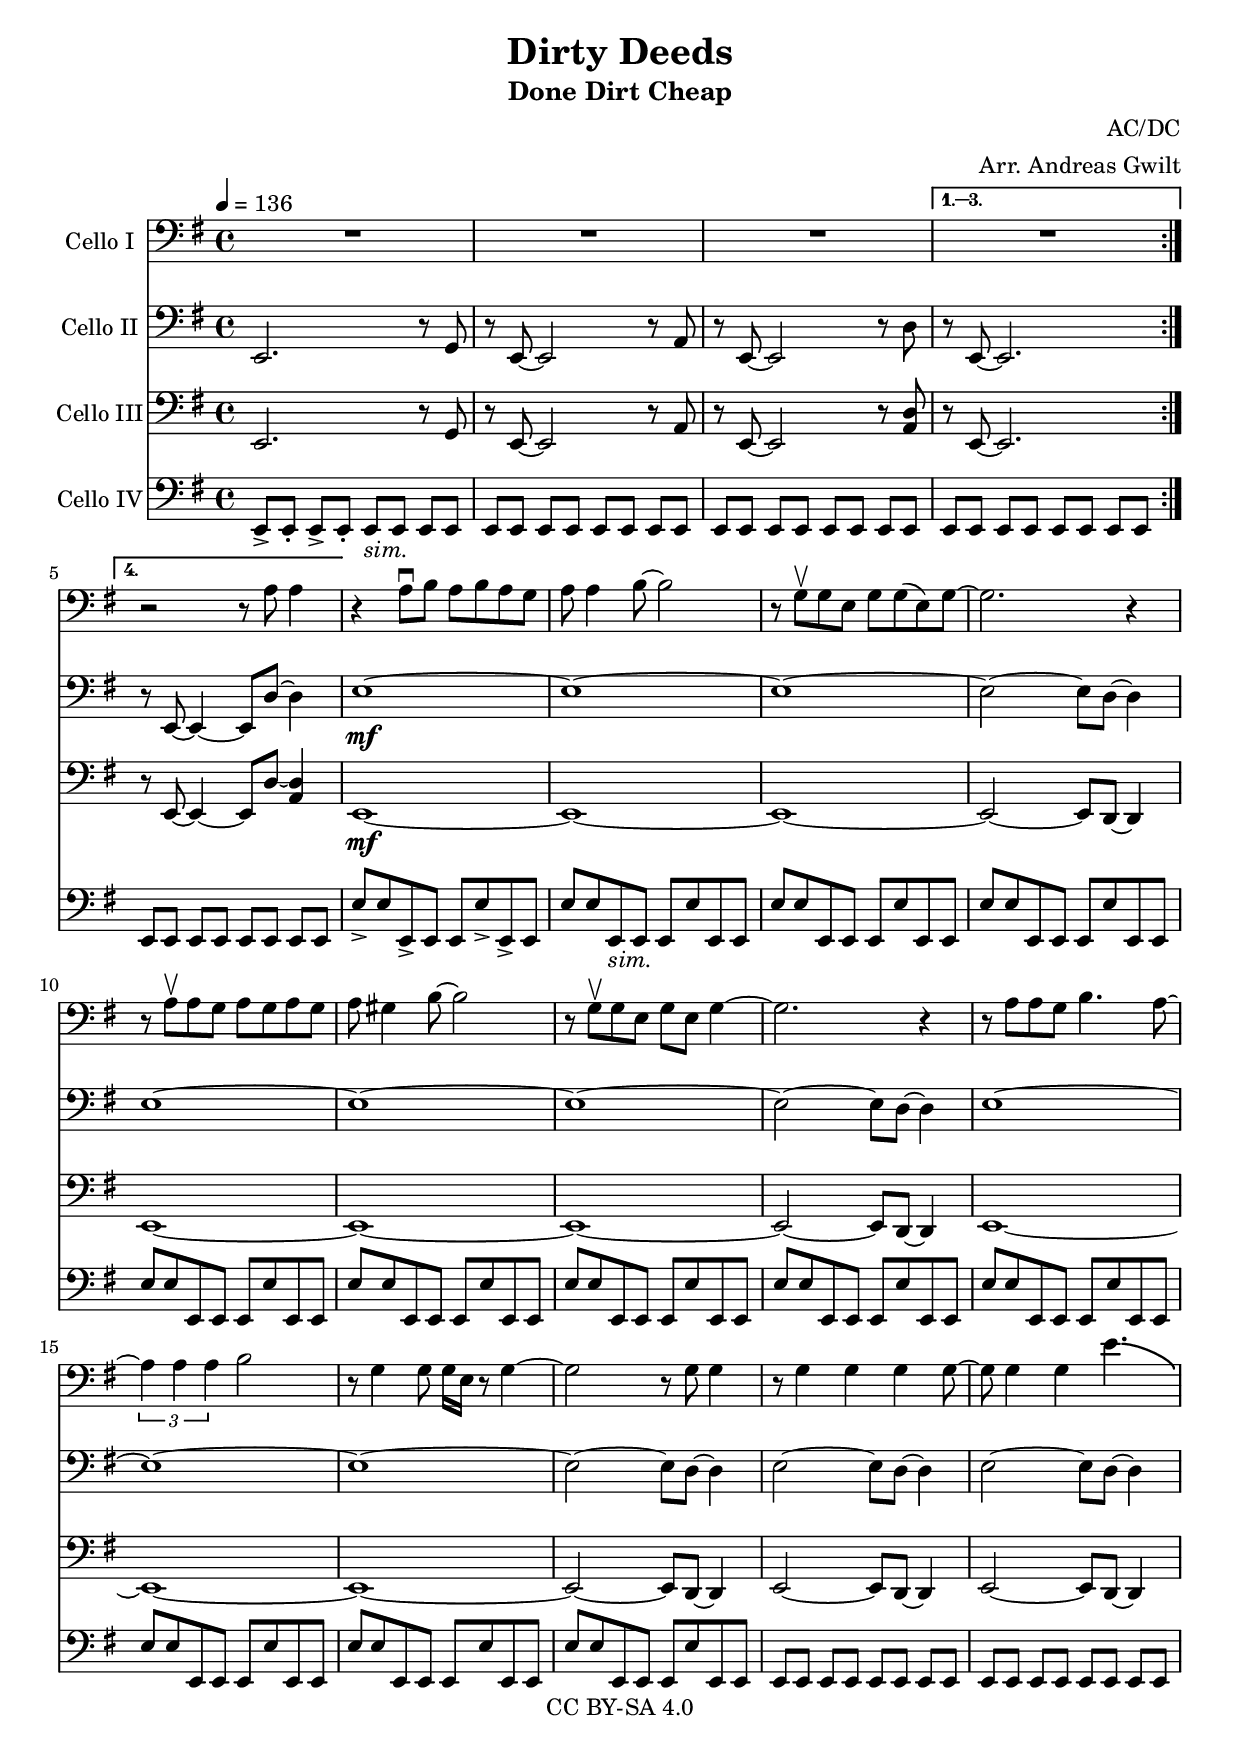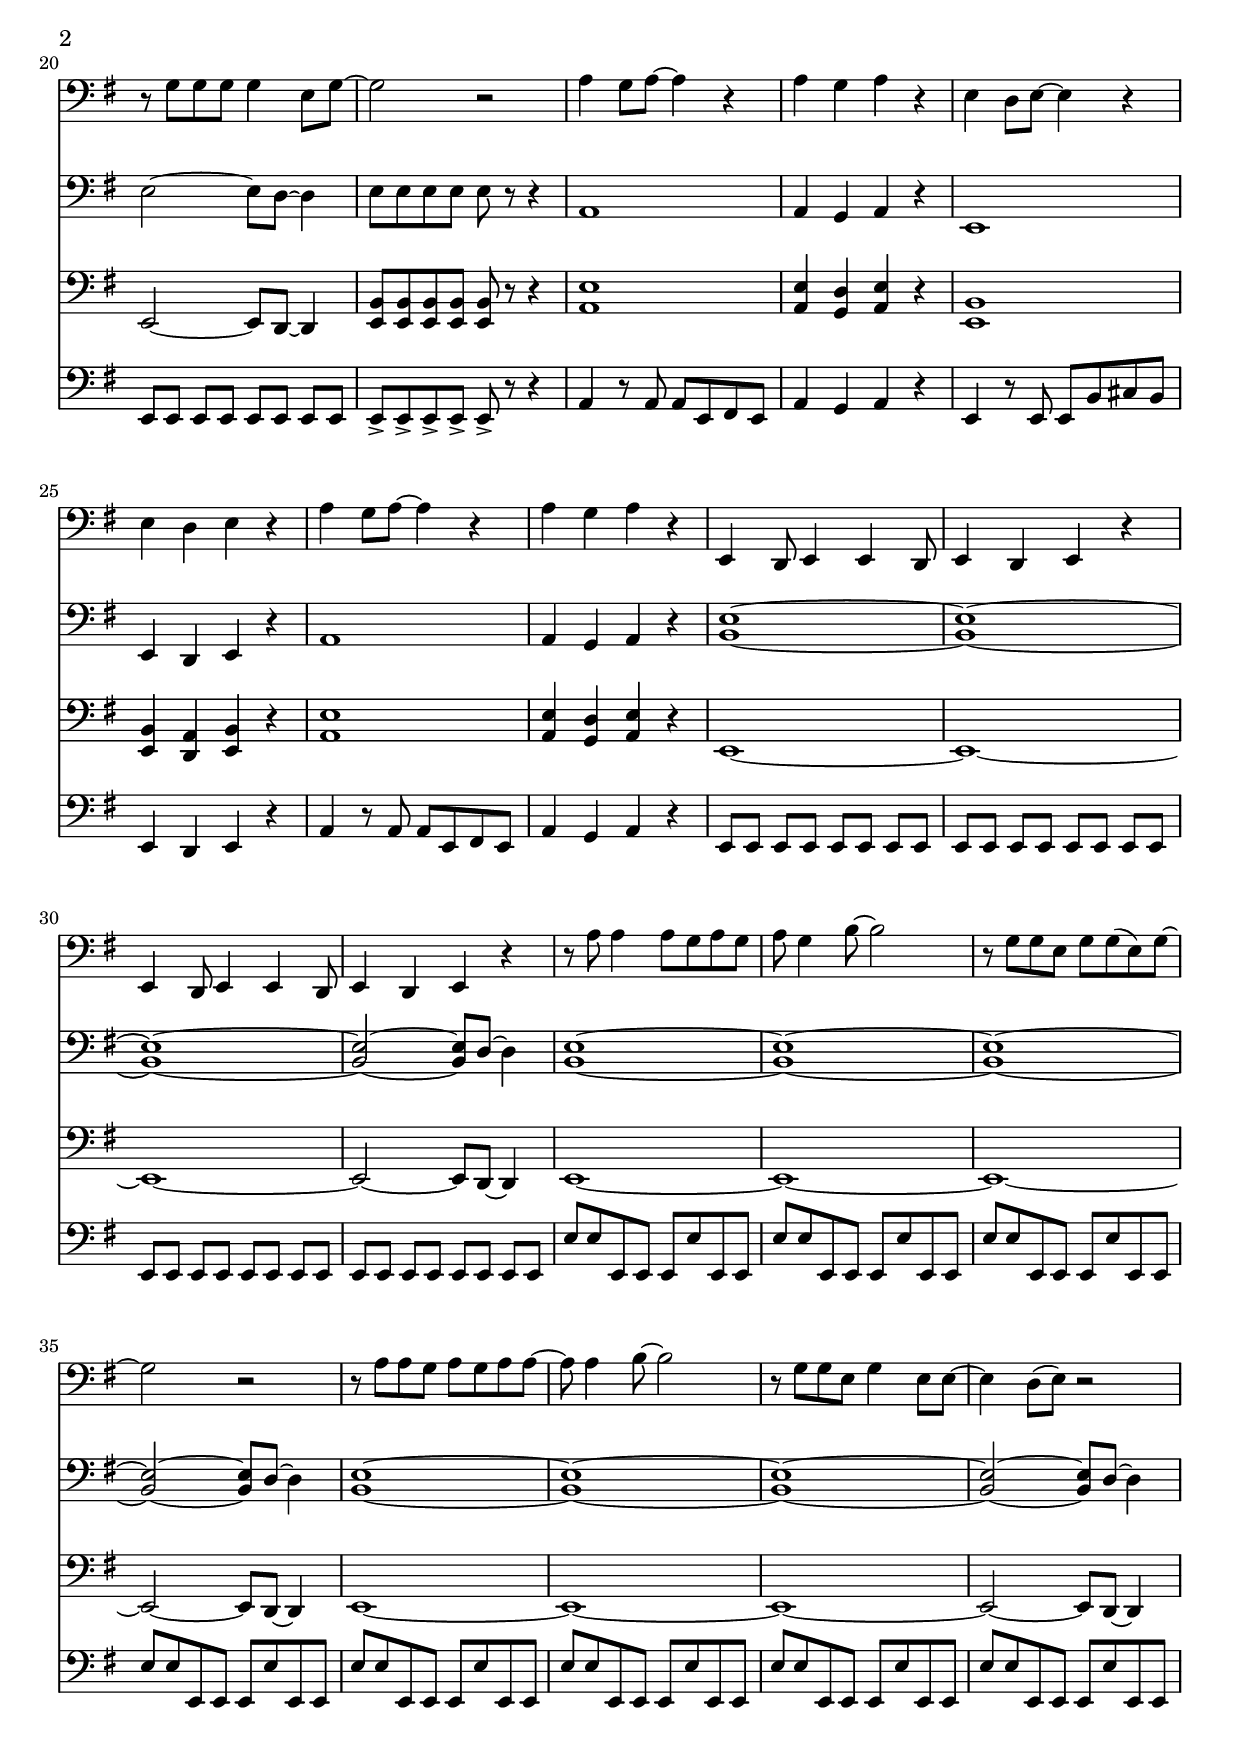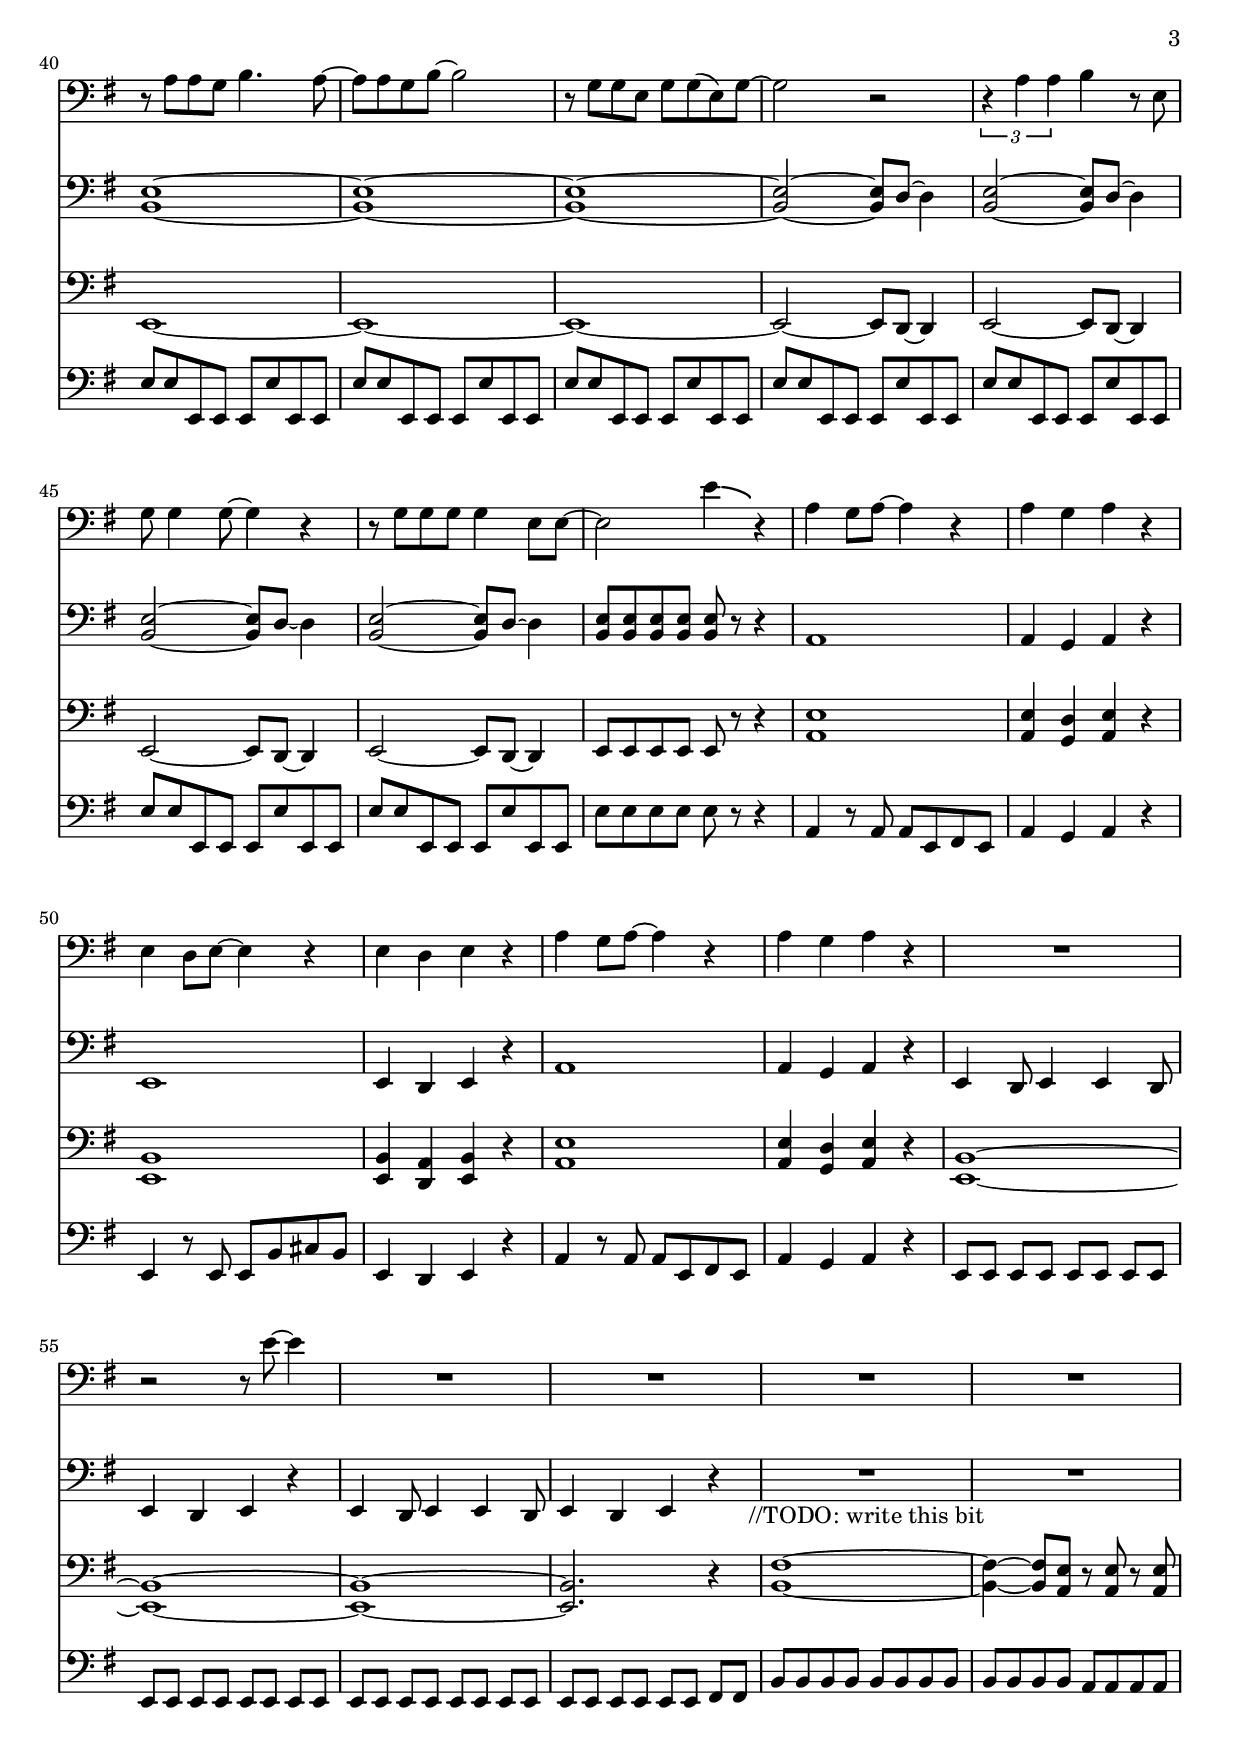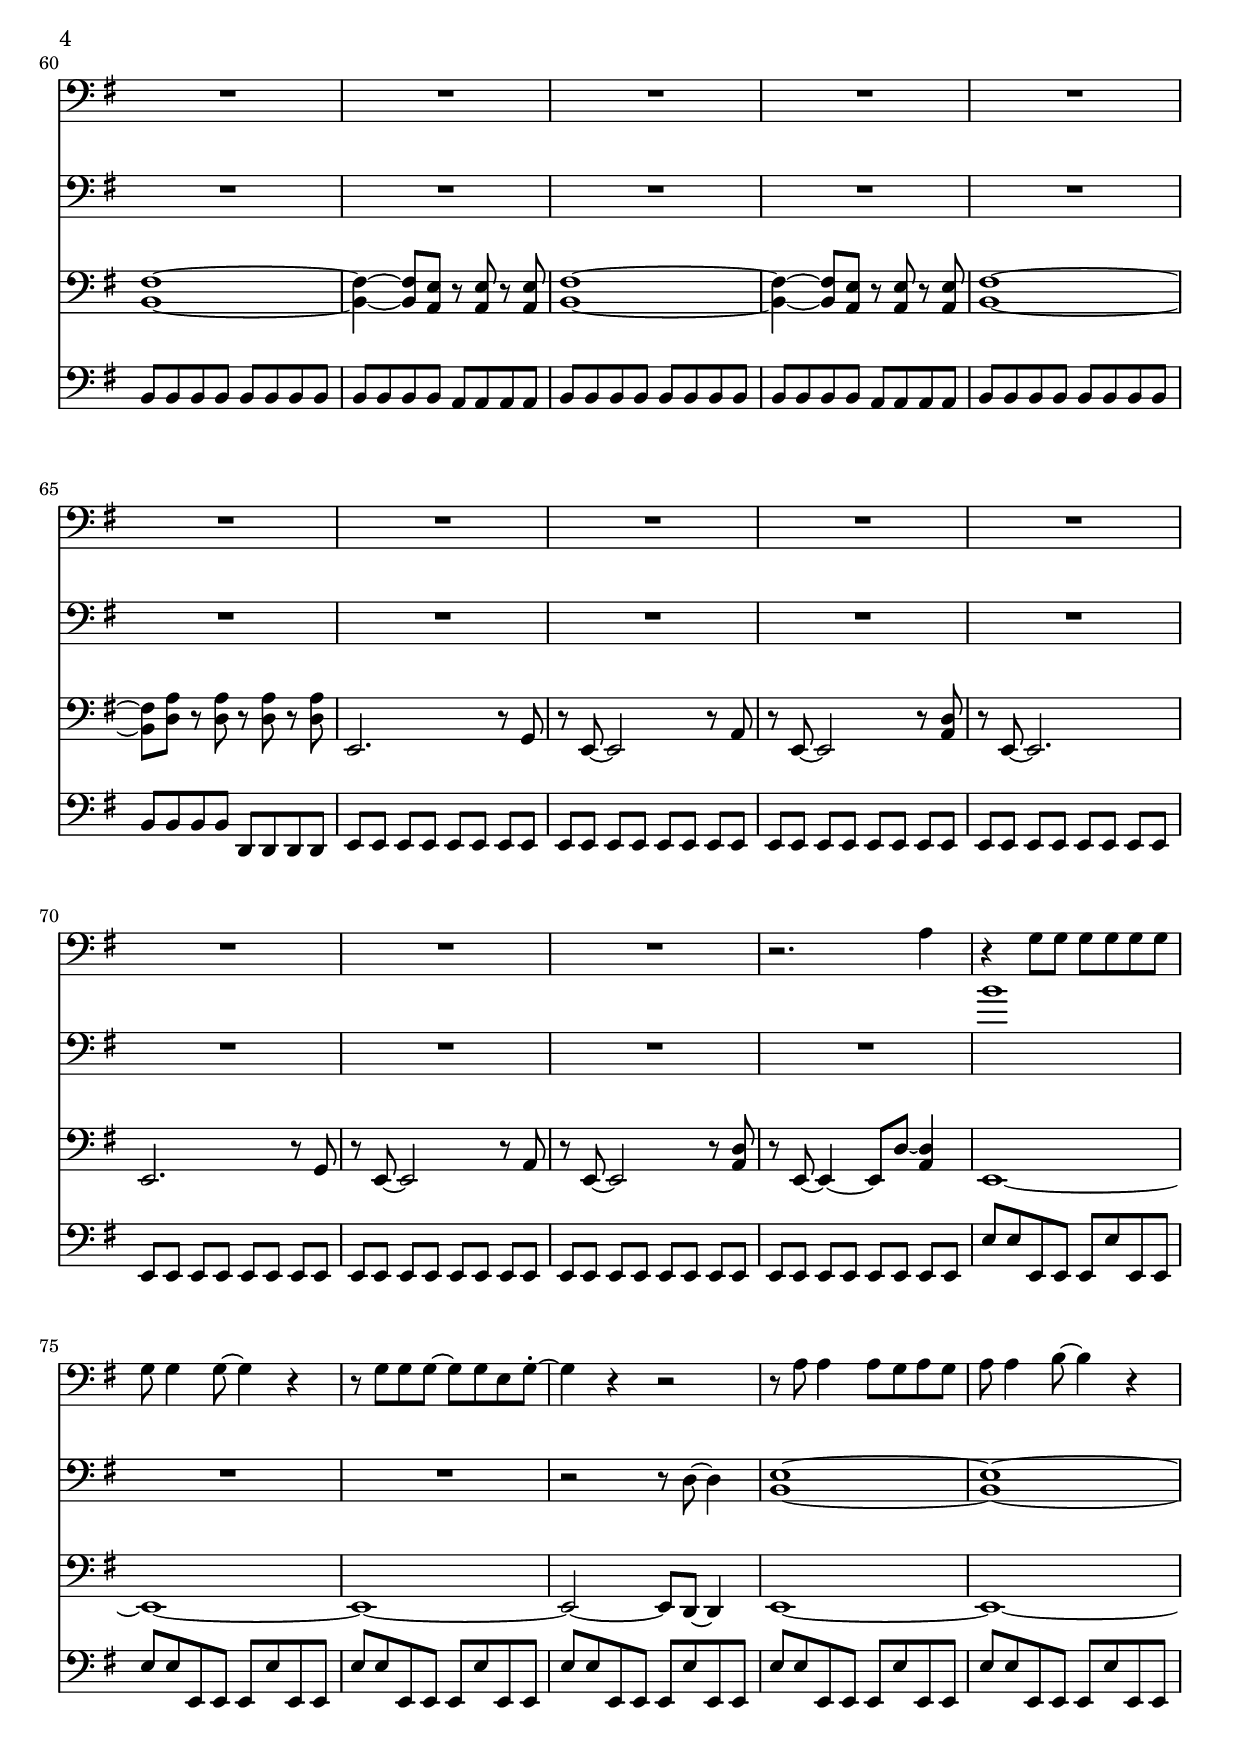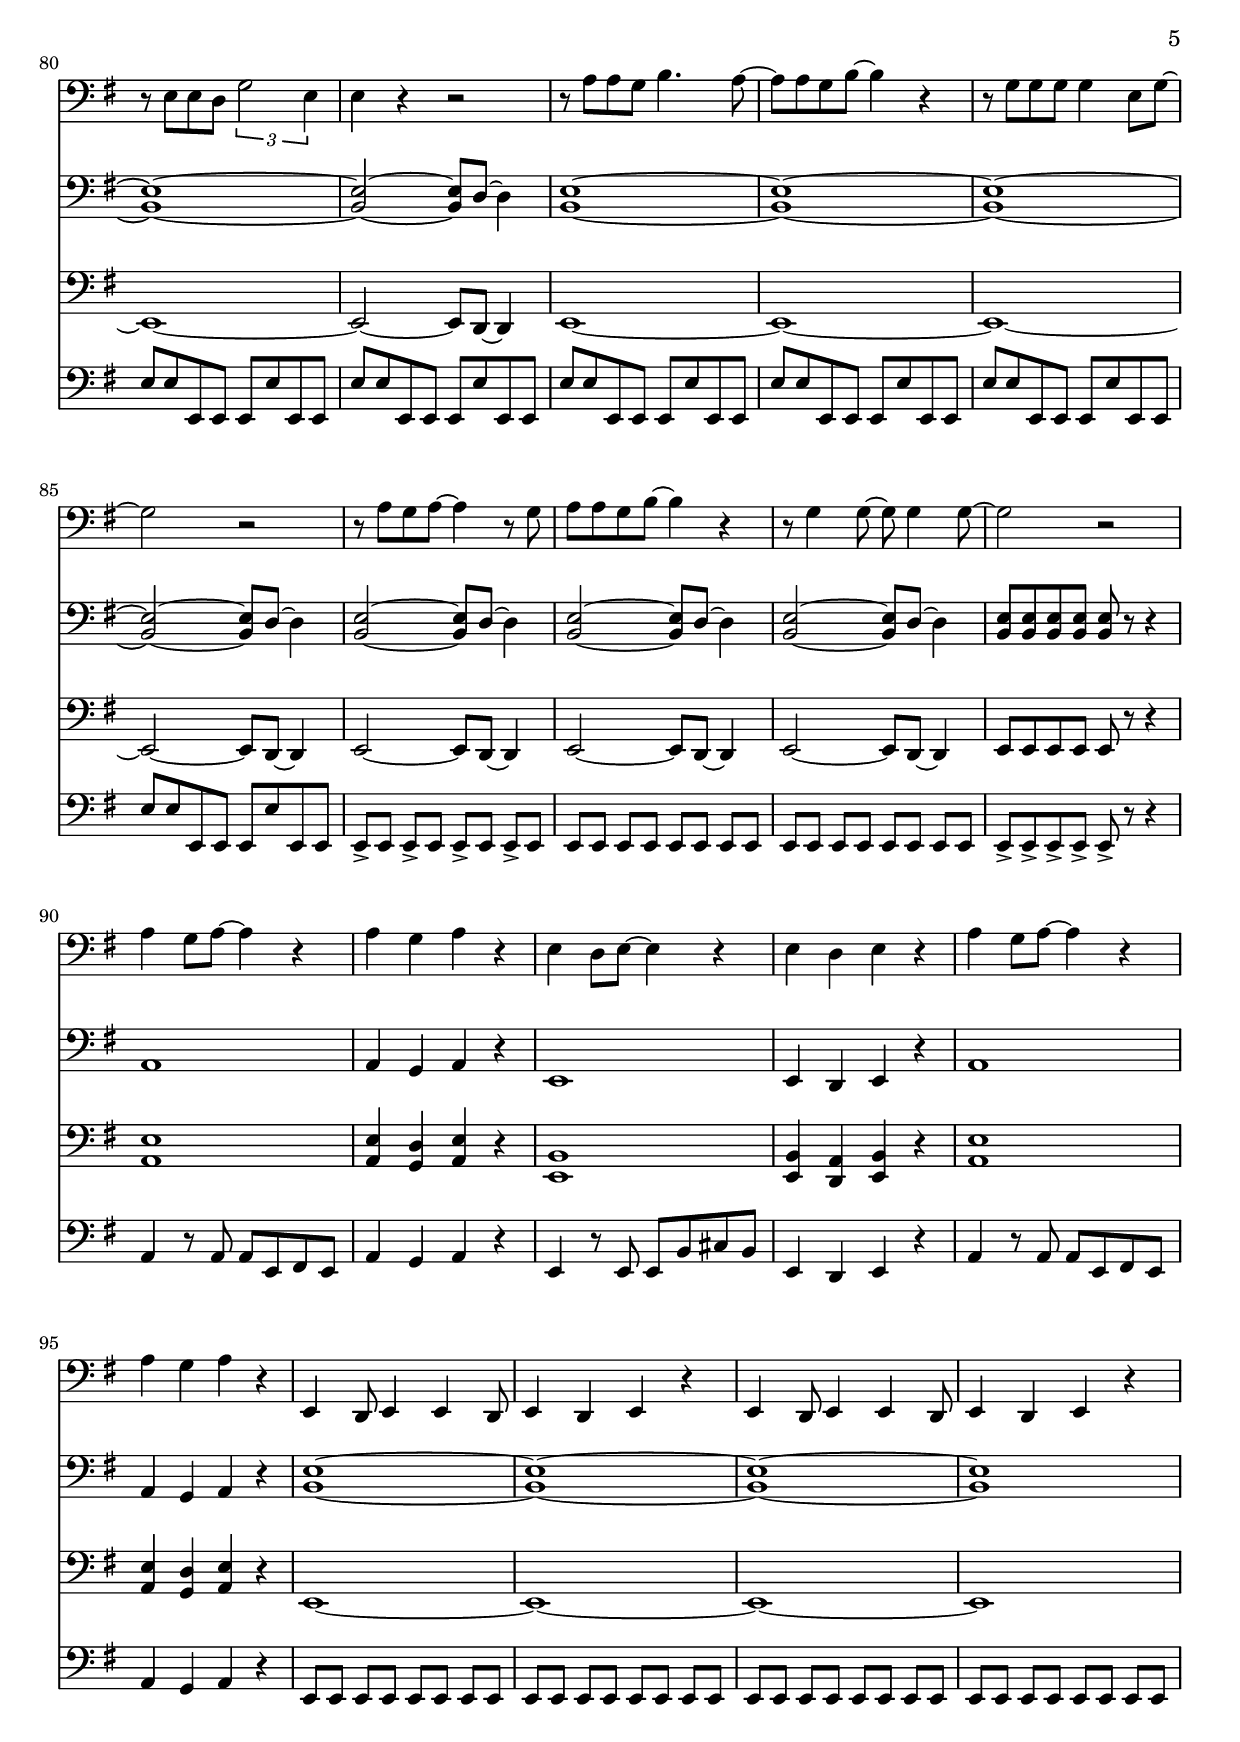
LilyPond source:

\version "2.18.2"

\header {
  title = "Dirty Deeds"
  subtitle = "Done Dirt Cheap"
  composer = "AC/DC"
  arranger = "Arr. Andreas Gwilt"
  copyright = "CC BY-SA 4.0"
}

\paper {
  #(set-paper-size "a4")
}

global = {
  \key e \minor
  \time 4/4
  \tempo 4=136
  \set Score.markFormatter = #format-mark-box-alphabet
}

bassbar = { \relative e, { e8[ e] e[ e] e[ e] e[ e] } }
bassbartwo = { \relative e { e8 e e, e e e' e, e } }
startriff = { e,2. r8 g | r8 e~ e2 r8 a | r8 e~ e2 r8 d' | r8 e,~ e2. } % TODO: chop
VcTwoVerseAccomp = { <b e>1~ | <b e>~ | <b e>1~ | <b e>2~ <b e>8 d~ d4 }
VcThreeVerseAccomp = { e1~ | e~ | e~ | e2~ e8 d~ d4 | }
SoloAccompOne = { \relative b, { <b fis'>1~ | <b fis'>4~ <b fis'>8 <a e'>8 r <a e'> r <a e'>8 | } }
SoloAccompTwo = { e,2. r8 g | r8 e~ e2 r8 a | r8 e~ e2 r8 <a d> r8 e~ e2. }
SoloBassOne = { b8 b b b b b b b | b b b b a a a a | }

scoreACelloI = \relative c {
  \global
  \repeat volta 4 { R1 | R1 | R1 | }
  \alternative { {R1} {r2 r8 a' a4} }
  % verse 1
  r4 a8\downbow b a b a g | a a4 b8~ b2 | r8 g\upbow g e g g( e) g~ | g2. r4 |
  r8 a\upbow a g a g a g | a gis4 b8~ b2 | r8 g\upbow g e g e g4~ | g2. r4 |
  r8 a a g b4. a8~ | \times 2/3 {a4 a a}  b2 | r8 g4 g8 g16 e r8 g4~ | g2 r8 g g4 |
  r8 g4 g g g8~ | g g4 g e'4.-\bendAfter #-4.75 |
  r8 g, g g g4 e8 g~ | g2 r2 |
  % refrain
  a4 g8 a~ a4 r | a4 g a r | e4 d8 e~ e4 r | e4 d e r | a4 g8 a~ a4 r | a4 g a r |
  e,4 d8 e4 e d8 | e4 d e r | e4 d8 e4 e d8 | e4 d e r |
  % verse 2
  r8 a' a4 a8 g a g | a g4 b8~ b2 | r8 g g e g g( e) g~ | g2 r2 |
  r8 a a g a g a a~ | a a4 b8~ b2 | r8 g g e g4 e8 e~ | e4 d8( e) r2 |
  r8 a a g b4. a8~ | a a g b~ b2 | r8 g g e g g( e) g~ | g2 r2 |
  \times 2/3 {r4 a a} b4 r8 e,8 | g g4 g8~ g4 r4 | r8 g g g g4 e8 e~ | e2 e'4\bendAfter #-2 r4 |
  % refrain
  a,4 g8 a~ a4 r | a4 g a r | e4 d8 e~ e4 r | e4 d e r | a4 g8 a~ a4 r | a4 g a r |
  R1 | r2 r8 e'8~ e4 | R1 | R1 | % make bendy; it's more of a sort of squeak. gliss. up and down
  % solo
  \repeat unfold 8 { R1 }
  R1 | R1 | R1 | R1 | R1 | R1 | R1 | r2. a,4 |
  % verse 3
  r4 g8 g g g g g | g g4 g8~ g4 r4 | r8 g g g~ g g e g-.~| g4 r4 r2 |
  r8 a a4 a8 g a g | a a4 b8~ b4 r4 | r8 e, e d \times 2/3 {g2 e4} | e4 r r2 |
  r8 a a g b4. a8~ | a a g b~ b4 r4 | r8 g g g g4 e8 g~ | g2 r2 |
  r8 a g a~ a4 r8 g | a a g b~ b4 r4 | r8 g4 g8~ g g4 g8~ | g2 r |
  % refrain
  a4 g8 a~ a4 r | a4 g a r | e4 d8 e~ e4 r | e4 d e r | a4 g8 a~ a4 r | a4 g a r |
  e,4 d8 e4 e d8 | e4 d e r | e4 d8 e4 e d8 | e4 d e r |
  % odd thingymagig
}

scoreACelloII = \relative c {
  \global
  \repeat volta 4 { e,2. r8 g | r8 e~ e2 r8 a | r8 e~ e2 r8 d' }
  \alternative { {r8 e,~ e2.} {r8 e~ e4~ e8 d'8~ d4}}
  e1~\mf | e~ | e~ | e2~ e8 d~ d4 |
  \VcThreeVerseAccomp
  \VcThreeVerseAccomp
  e2~ e8 d~ d4 | e2~ e8 d~ d4 | e2~ e8 d~ d4 | e8 e e e e r8 r4 |
  % refrain
  a,1 | a4 g a r | e1 | e4 d e r | a1 | a4 g a r |
  \VcTwoVerseAccomp
  % verse 2
  \VcTwoVerseAccomp
  \VcTwoVerseAccomp
  \VcTwoVerseAccomp
  <e b>2~ <e b>8 d~ d4 | <e b>2~ <e b>8 d~ d4 |
  <e b>2~ <e b>8 d~ d4 | <e b>8 <e b> <e b> <e b> <e b> r8 r4 | %chop here
  % refrain
  a,1 | a4 g a r | e1 | e4 d e r | a1 | a4 g a r |
  e4 d8 e4 e d8 | e4 d e r | e4 d8 e4 e d8 | e4 d e r |
  % solo
  R1_"//TODO: write this bit" R1 R1 R1 R1 R1 R1 R1
  R1 R1 R1 R1 R1 R1 R1 R1
  % verse 3
  b'''1 | R1 | R1 | r2 r8 d,,~ d4 |
  \VcTwoVerseAccomp
  \VcTwoVerseAccomp
  <e b>2~ <e b>8 d~ d4 | <e b>2~ <e b>8 d~ d4 |
  <e b>2~ <e b>8 d~ d4 | <e b>8 <e b> <e b> <e b> <e b> r8 r4 | %chop here
  % refrain
  a,1 | a4 g a r | e1 | e4 d e r | a1 | a4 g a r |
  <b e>1~ | <b e>1~ | <b e>1~ | <b e>1~ |
  % odd thingymagig
}

scoreACelloIII = \relative c {
  \global
  \repeat volta 4 { e,2. r8 g | r8 e~ e2 r8 a | r8 e~ e2 r8 <a d> }
  \alternative { {r8 e~ e2.} {r8 e~ e4~ e8 d'8~ <a d>4}}
  e1~\mf | e~ | e~ | e2~ e8 d~ d4 |
  \VcThreeVerseAccomp
  \VcThreeVerseAccomp
  e2~ e8 d~ d4 | e2~ e8 d~ d4 | e2~ e8 d~ d4 | <e b'>8 <e b'> <e b'> <e b'> <e b'> r8 r4 | %chop here
  % refrain
  <a e'>1 | <a e'>4 <g d'> <a e'> r | <e b'>1 | <e b'>4 <d a'> <e b'> r | <a e'>1 | <a e'>4 <g d'> <a e'> r |
  \VcThreeVerseAccomp
  % verse 2
  \VcThreeVerseAccomp
  \VcThreeVerseAccomp
  \VcThreeVerseAccomp
  e2~ e8 d~ d4 | e2~ e8 d~ d4 | e2~ e8 d~ d4 | e8 e e e e r8 r4 | %chop here
  % refrain
  <a e'>1 | <a e'>4 <g d'> <a e'> r | <e b'>1 | <e b'>4 <d a'> <e b'> r | <a e'>1 | <a e'>4 <g d'> <a e'> r |
  <e b'>1~ | <e b'>~ | <e b'>~ | <e b'>2. r4 | % chop
  %solo
  \SoloAccompOne \SoloAccompOne \SoloAccompOne | <b' fis'>1~ | <b fis'>8 <d a'>8 r <d a'> r <d a'> r <d a'>8 |
  e,2. r8 g | r8 e~ e2 r8 a | r8 e~ e2 r8 <a d> r8 e~ e2. |
  e2. r8 g | r8 e~ e2 r8 a | r8 e~ e2 r8 <a d> r8 e~ e4~ e8 d'8~ <a d>4 |
  % verse 3
  \VcThreeVerseAccomp
  \VcThreeVerseAccomp
  \VcThreeVerseAccomp
  e2~ e8 d~ d4 | e2~ e8 d~ d4 | e2~ e8 d~ d4 | e8 e e e e r8 r4 | %chop here
  % refrain
  <a e'>1 | <a e'>4 <g d'> <a e'> r | <e b'>1 | <e b'>4 <d a'> <e b'> r | <a e'>1 | <a e'>4 <g d'> <a e'> r |
  e1~ | e~ | e~ | e~ |
  % odd thingymagig
}

scoreACelloIV = \relative c {
  \global
  \repeat volta 4 { e,8->[ e-.] e->[ e-.] e_\markup {\italic "sim."}[ e] e[ e] | \bassbar | \bassbar |}
  \alternative { {\bassbar} {\bassbar} }
  e'8-> e e,-> e e e'-> e,-> e | e'8 e e,_\markup {\italic "sim."} e e e' e, e | \bassbartwo | \bassbartwo |
  \bassbartwo | \bassbartwo | \bassbartwo | \bassbartwo |
  \bassbartwo | \bassbartwo | \bassbartwo | \bassbartwo |
  \bassbar | \bassbar | \bassbar | e8-> e-> e-> e-> e-> r8 r4 | %chop instead of r4 here
  % refrain
  a4 r8 a a e fis e | a4 g a r | e4 r8 e e b' cis b | e,4 d e r | a4 r8 a a e fis e | a4 g a r |
  \bassbar | \bassbar | \bassbar | \bassbar |
  % verse 2
  \bassbartwo | \bassbartwo | \bassbartwo | \bassbartwo |
  \bassbartwo | \bassbartwo | \bassbartwo | \bassbartwo |
  \bassbartwo | \bassbartwo | \bassbartwo | \bassbartwo |
  \bassbartwo | \bassbartwo | \bassbartwo | e'8 e e e e r8 r4 |
  % refrain
  a,4 r8 a a e fis e | a4 g a r | e4 r8 e e b' cis b | e,4 d e r | a4 r8 a a e fis e | a4 g a r |
  \bassbar | \bassbar | \bassbar | e8[ e] e[ e] e[ e] fis[ fis] |
  % solo
  \SoloBassOne | \SoloBassOne | \SoloBassOne | b8 b b b b b b b | b b b b d, d d d |
  \repeat unfold 8 { \bassbar }
  % verse 3
  \bassbartwo | \bassbartwo | \bassbartwo | \bassbartwo |
  \bassbartwo | \bassbartwo | \bassbartwo | \bassbartwo |
  \bassbartwo | \bassbartwo | \bassbartwo | \bassbartwo |
  e8->[ e] e->[ e] e8->[ e] e->[ e] | \bassbar | \bassbar | e8-> e-> e-> e-> e-> r8 r4 |
  % refrain
  a4 r8 a a e fis e | a4 g a r | e4 r8 e e b' cis b | e,4 d e r | a4 r8 a a e fis e | a4 g a r |
  \bassbar | \bassbar | \bassbar | \bassbar |
  % odd thingymagig
}

scoreACelloIPart = \new Staff \with {
  instrumentName = "Cello I"
  midiInstrument = "violin"
} { \clef bass \scoreACelloI }

scoreACelloIIPart = \new Staff \with {
  instrumentName = "Cello II"
  midiInstrument = "overdriven guitar"
} { \clef bass \scoreACelloII }

scoreACelloIIIPart = \new Staff \with {
  instrumentName = "Cello III"
  midiInstrument = "overdriven guitar"
} { \clef bass \scoreACelloIII }

scoreACelloIVPart = \new Staff \with {
  instrumentName = "Cello IV"
  midiInstrument = "electric bass (finger)"
} { \clef bass \scoreACelloIV }

\score {
  <<
    \scoreACelloIPart
    \scoreACelloIIPart
    \scoreACelloIIIPart
    \scoreACelloIVPart
  >>
  \layout { }
  \midi { }
}
